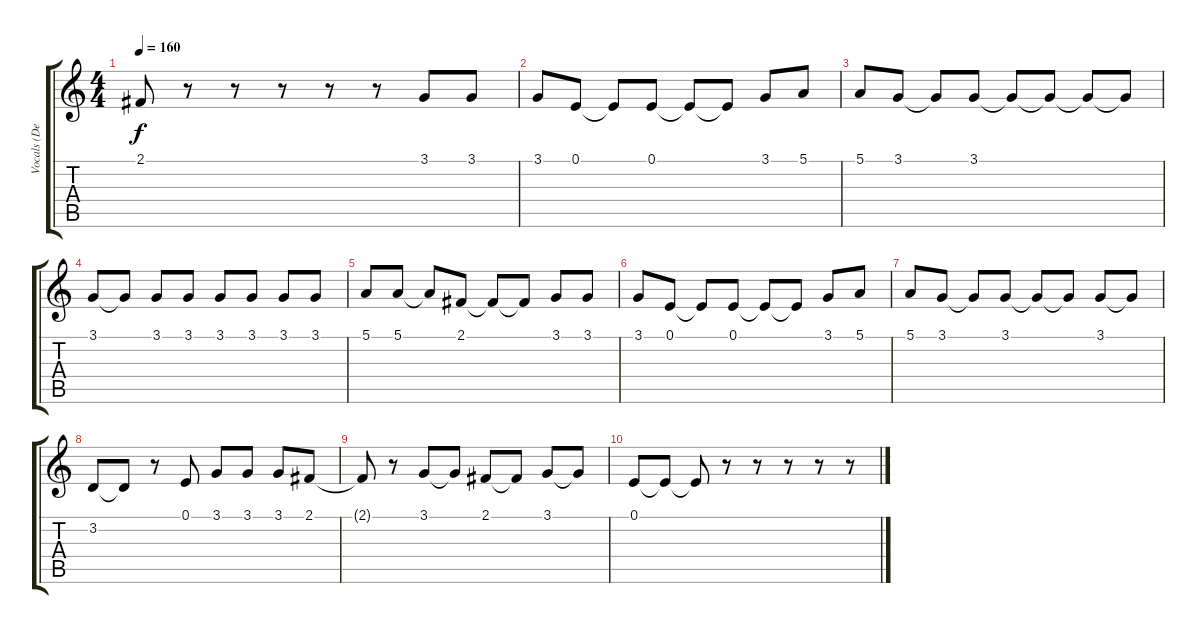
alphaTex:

\track ("Vocals (Dexter)" "Vocals (De") {instrument oboe}
\staff {score tabs}
\tuning (E4 B3 G3 D3 A2 E2) {hide}
\ts (4 4)
\tempo 160
\clef g2
\ks c
2.1{t}.8{dy f} r.8 r.8 r.8 r.8 r.8 3.1.8 3.1.8 |
3.1.8 0.1.8 0.1{t}.8 0.1.8 0.1{t}.8 0.1{t}.8 3.1.8 5.1.8 |
5.1.8 3.1.8 3.1{t}.8 3.1.8 3.1{t}.8 3.1{t}.8 3.1{t}.8 3.1{t}.8 |
3.1.8 3.1{t}.8 3.1.8 3.1.8 3.1.8 3.1.8 3.1.8 3.1.8 |
5.1.8 5.1.8 5.1{t}.8 2.1.8 2.1{t}.8 2.1{t}.8 3.1.8 3.1.8 |
3.1.8 0.1.8 0.1{t}.8 0.1.8 0.1{t}.8 0.1{t}.8 3.1.8 5.1.8 |
5.1.8 3.1.8 3.1{t}.8 3.1.8 3.1{t}.8 3.1{t}.8 3.1.8 3.1{t}.8 |
3.2.8 3.2{t}.8 r.8 0.1.8 3.1.8 3.1.8 3.1.8 2.1.8 |
2.1{t}.8 r.8 3.1.8 3.1{t}.8 2.1.8 2.1{t}.8 3.1.8 3.1{t}.8 |
0.1.8 0.1{t}.8 0.1{t}.8 r.8 r.8 r.8 r.8 r.8
